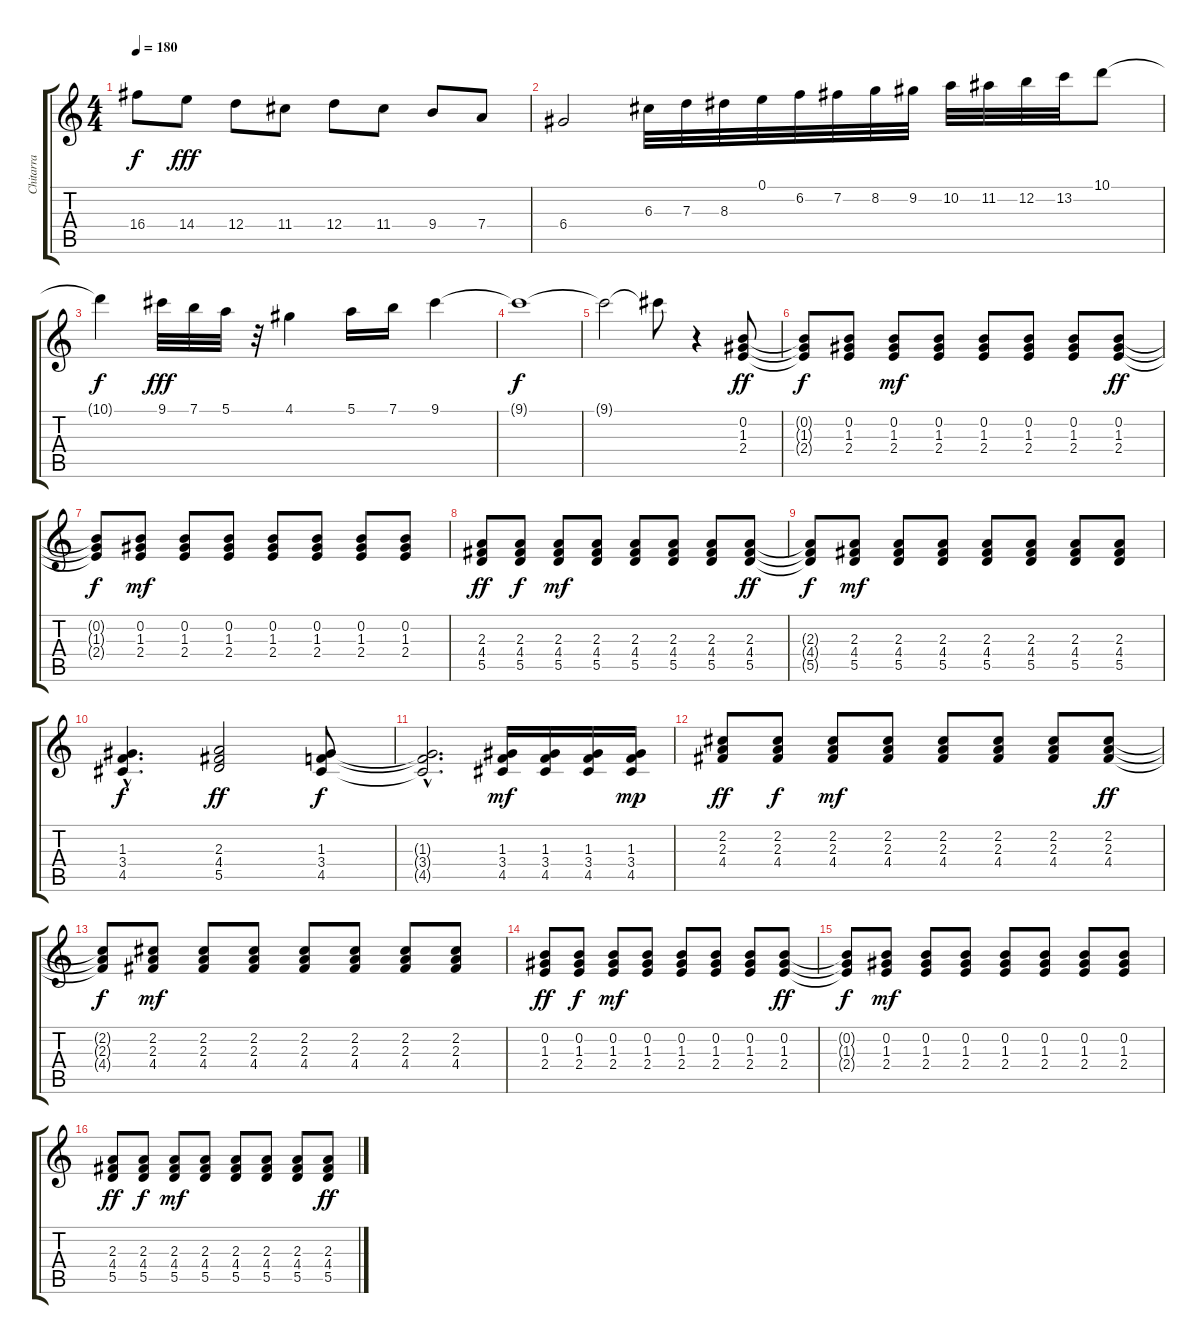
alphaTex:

\track ("Chitarra" "Chitarra") {instrument distortionguitar}
\staff {score tabs}
\tuning (E4 B3 G3 D3 A2 E2) {hide}
\ts (4 4)
\tempo 180
\clef g2
\ks c
16.4{t}.8{dy f} 14.4.8{dy fff} 12.4.8 11.4.8 12.4.8 11.4.8 9.4.8 7.4.8 |
6.4.2 6.3.32 7.3.32 8.3.32 0.1.32 6.2.32 7.2.32 8.2.32 9.2.32 10.2.32 11.2.32 12.2.32 13.2.32 10.1.8 |
10.1{t}.4{dy f} 9.1.32{dy fff} 7.1.32 5.1.32 r.32 4.1.4 5.1.16 7.1.16 9.1.4 |
9.1{t}.1{dy f} |
9.1{t}.2 9.1{t}.8 r.4 (0.2 1.3 2.4).8{dy ff} |
(0.2{t} 1.3{t} 2.4{t}).8{dy f} (0.2 1.3 2.4).8 (0.2 1.3 2.4).8{dy mf} (0.2 1.3 2.4).8 (0.2 1.3 2.4).8 (0.2 1.3 2.4).8 (0.2 1.3 2.4).8 (0.2 1.3 2.4).8{dy ff} |
(0.2{t} 1.3{t} 2.4{t}).8{dy f} (0.2 1.3 2.4).8{dy mf} (0.2 1.3 2.4).8 (0.2 1.3 2.4).8 (0.2 1.3 2.4).8 (0.2 1.3 2.4).8 (0.2 1.3 2.4).8 (0.2 1.3 2.4).8 |
(2.3 4.4 5.5).8{dy ff} (2.3 4.4 5.5).8{dy f} (2.3 4.4 5.5).8{dy mf} (2.3 4.4 5.5).8 (2.3 4.4 5.5).8 (2.3 4.4 5.5).8 (2.3 4.4 5.5).8 (2.3 4.4 5.5).8{dy ff} |
(2.3{t} 4.4{t} 5.5{t}).8{dy f} (2.3 4.4 5.5).8{dy mf} (2.3 4.4 5.5).8 (2.3 4.4 5.5).8 (2.3 4.4 5.5).8 (2.3 4.4 5.5).8 (2.3 4.4 5.5).8 (2.3 4.4 5.5).8 |
(1.3{hac} 3.4{hac} 4.5{hac}).4{d dy f} (2.3 4.4 5.5).2{dy ff} (1.3 3.4 4.5).8{dy f} |
(1.3{hac t} 3.4{hac t} 4.5{hac t}).2{d} (1.3 3.4 4.5).16{dy mf} (1.3 3.4 4.5).16 (1.3 3.4 4.5).16 (1.3 3.4 4.5).16{dy mp} |
(2.2 2.3 4.4).8{dy ff} (2.2 2.3 4.4).8{dy f} (2.2 2.3 4.4).8{dy mf} (2.2 2.3 4.4).8 (2.2 2.3 4.4).8 (2.2 2.3 4.4).8 (2.2 2.3 4.4).8 (2.2 2.3 4.4).8{dy ff} |
(2.2{t} 2.3{t} 4.4{t}).8{dy f} (2.2 2.3 4.4).8{dy mf} (2.2 2.3 4.4).8 (2.2 2.3 4.4).8 (2.2 2.3 4.4).8 (2.2 2.3 4.4).8 (2.2 2.3 4.4).8 (2.2 2.3 4.4).8 |
(0.2 1.3 2.4).8{dy ff} (0.2 1.3 2.4).8{dy f} (0.2 1.3 2.4).8{dy mf} (0.2 1.3 2.4).8 (0.2 1.3 2.4).8 (0.2 1.3 2.4).8 (0.2 1.3 2.4).8 (0.2 1.3 2.4).8{dy ff} |
(0.2{t} 1.3{t} 2.4{t}).8{dy f} (0.2 1.3 2.4).8{dy mf} (0.2 1.3 2.4).8 (0.2 1.3 2.4).8 (0.2 1.3 2.4).8 (0.2 1.3 2.4).8 (0.2 1.3 2.4).8 (0.2 1.3 2.4).8 |
(2.3 4.4 5.5).8{dy ff} (2.3 4.4 5.5).8{dy f} (2.3 4.4 5.5).8{dy mf} (2.3 4.4 5.5).8 (2.3 4.4 5.5).8 (2.3 4.4 5.5).8 (2.3 4.4 5.5).8 (2.3 4.4 5.5).8{dy ff}
